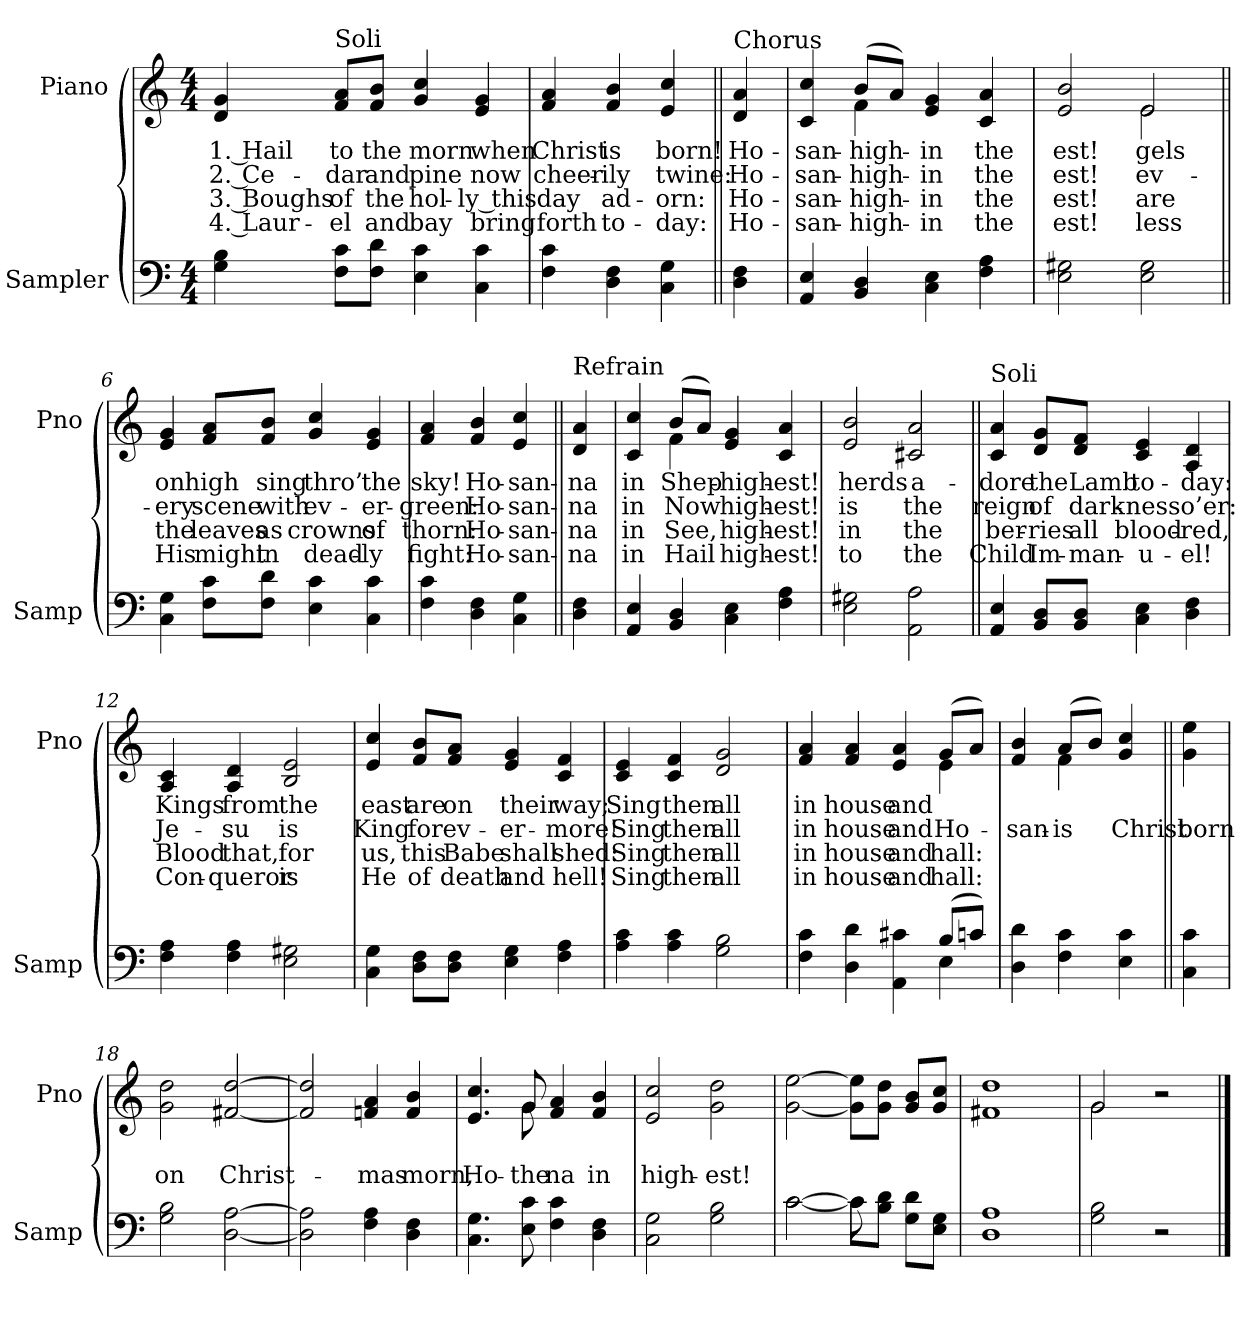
**kern	**kern	**text	**text	**text	**text
*part2	*part1	*part1	*part1	*part1	*part1
*staff2	*staff1	*staff1	*staff1	*staff1	*staff1
*I"Sampler	*I"Piano	*	*	*	*
*I'Samp	*I'Pno	*	*	*	*
*clefF4	*clefG2	*	*	*	*
*M4/4	*M4/4	*	*	*	*
=1	=1	=1	=1	=1	=1
4G 4B	4d 4g	1. Hail	2. Ce-	3. Boughs	4. Laur-
!	!LO:TX:t=Soli	!	!	!	!
8F\ 8c\L	8f/ 8a/L	to	-dar	of	-el
8F\ 8d\J	8f/ 8b/J	the	and	the	and
4E 4c	4g 4cc	morn	pine	hol-	bay
4C 4c	4e 4g	when	now	-ly this	bring
=2	=2	=2	=2	=2	=2
4F 4c	4f 4a	Christ	cheer-	day	forth
4D 4F	4f 4b	is	-ily	ad-	to-
4C 4G	4e 4cc	born!	twine:	-orn:	-day:
=3||	=3||	=3||	=3||	=3||	=3||
!	!LO:TX:t=Chorus	!	!	!	!
4D 4F	4d 4a	Ho-	Ho-	Ho-	Ho-
=4	=4	=4	=4	=4	=4
*	*^	*	*	*	*
4AA 4E	4c 4cc	4ryy	-san-	-san-	-san-	-san-
4BB 4D	(8b/L	4f	high-	high-	high-	high-
.	8a/J)	.	.	.	.	.
4C 4E	4e 4g	2ryy	in	in	in	in
4F 4A	4c 4a	.	the	the	the	the
=5	=5	=5	=5	=5	=5	=5
2E 2G#X	2e 2b	2ryy	-est!	-est!	-est!	-est!
2E 2G#	2e/	2e	-gels	ev-	are	-less
=6||	=6||	=6||	=6||	=6||	=6||	=6||
!	!LO:TX:t=Soli	!	!	!	!	!
*	*v	*v	*	*	*	*
4C 4G	4e 4g	on	-ery	the	His
8F\ 8c\L	8f/ 8a/L	high	scene	leaves	might
8F\ 8d\J	8f/ 8b/J	sing	with	as	in
4E 4c	4g 4cc	thro’	ev-	crowns	dead-
4C 4c	4e 4g	the	-er-	of	-ly
=7	=7	=7	=7	=7	=7
4F 4c	4f 4a	sky!	-green:	thorn:	fight:
4D 4F	4f 4b	Ho-	Ho-	Ho-	Ho-
4C 4G	4e 4cc	-san-	-san-	-san-	-san-
=8||	=8||	=8||	=8||	=8||	=8||
!	!LO:TX:t=Refrain	!	!	!	!
4D 4F	4d 4a	-na	-na	-na	-na
=9	=9	=9	=9	=9	=9
*	*^	*	*	*	*
4AA 4E	4c 4cc	4ryy	in	in	in	in
4BB 4D	(8b/L	4f	Shep-	Now	See,	Hail
.	8a/J)	.	.	.	.	.
4C 4E	4e 4g	2ryy	high-	high-	high-	high-
4F 4A	4c 4a	.	-est!	-est!	-est!	-est!
*	*v	*v	*	*	*	*
=10	=10	=10	=10	=10	=10
2E 2G#X	2e 2b	-herds	is	in	to
2AA 2A	2c#X 2a	a-	the	the	the
=11||	=11||	=11||	=11||	=11||	=11||
!	!LO:TX:t=Soli	!	!	!	!
4AA 4E	4c 4a	-dore	reign	ber-	Child
8BB/ 8D/L	8d/ 8g/L	the	of	-ries	Im-
8BB/ 8D/J	8d/ 8f/J	Lamb	dark-	all	-man-
4C 4E	4c 4e	to-	-ness	blood-	-u-
4D 4F	4A 4d	-day:	o’er:	-red,	-el!
=12	=12	=12	=12	=12	=12
4F 4A	4A 4c	Kings	Je-	Blood	Con-
4F 4A	4A 4d	from	-su	that,	-queror
2E 2G#X	2B 2e	the	is	for	is
=13	=13	=13	=13	=13	=13
4C 4G	4e 4cc	east	King	us,	He
8D\ 8F\L	8f/ 8b/L	are	for	this	of
8D\ 8F\J	8f/ 8a/J	on	ev-	Babe	death
4E 4G	4e 4g	their	-er-	shall	and
4F 4A	4c 4f	way;	-more!	shed:	hell!
=14	=14	=14	=14	=14	=14
4A 4c	4c 4e	Sing	Sing	Sing	Sing
4A 4c	4c 4f	then	then	then	then
2G 2B	2d 2g	all	all	all	all
=15	=15	=15	=15	=15	=15
*^	*^	*	*	*	*
4F 4c	2.ryy	4f 4a	2.ryy	in	in	in	in
4D 4d	.	4f 4a	.	house	house	house	house
4AA 4c#X	.	4e 4a	.	and	and	and	and
(8B/L	4E	(8g/L	4e	.	Ho-	hall:	hall:
8cn/J)	.	8a/J)	.	.	.	.	.
*v	*v	*	*	*	*	*	*
=16	=16	=16	=16	=16	=16	=16
4D 4d	4f 4b	4ryy	.	-san-	.	.
4F 4c	(8a/L	4f	.	is	.	.
.	8b/J)	.	.	.	.	.
4E 4c	4g 4cc	4ryy	.	Christ	.	.
=17||	=17||	=17||	=17||	=17||	=17||	=17||
!	!LO:TX:t=Refrain	!	!	!	!	!
*	*v	*v	*	*	*	*
4C 4c	4g 4ee	.	born	.	.
=18	=18	=18	=18	=18	=18
2G 2B	2g 2dd	.	on	.	.
[2D [2A	[2f#X [2dd	.	Christ-	.	.
=19	=19	=19	=19	=19	=19
2D] 2A]	2f#] 2dd]	.	.	.	.
4F 4A	4fn 4a	.	-mas	.	.
4D 4F	4f 4b	.	morn,	.	.
=20	=20	=20	=20	=20	=20
*	*^	*	*	*	*
4.C 4.G	4.e 4.cc	4.ryy	.	Ho-	.	.
8E 8c	8g/	8g	.	the	.	.
4F 4c	4f 4a	2ryy	.	-na	.	.
4D 4F	4f 4b	.	.	in	.	.
*	*v	*v	*	*	*	*
=21	=21	=21	=21	=21	=21
2C 2G	2e 2cc	.	high-	.	.
2G 2B	2g 2dd	.	-est!	.	.
=22	=22	=22	=22	=22	=22
*^	*	*	*	*	*
[2c\	[2c	[2g [2ee	.	.	.	.
8c\L]	8c]	8g]\ 8ee]\L	.	.	.	.
8B\ 8d\J	4.ryy	8g\ 8dd\J	.	.	.	.
8G\ 8d\L	.	8g/ 8b/L	.	.	.	.
8E\ 8G\J	.	8g/ 8cc/J	.	.	.	.
*v	*v	*	*	*	*	*
=23	=23	=23	=23	=23	=23
1D 1A	1f#X 1dd	.	.	.	.
=24	=24	=24	=24	=24	=24
*	*^	*	*	*	*
2G 2B	2g/	2g	.	.	.	.
2r	2r	2ryy	.	.	.	.
*	*v	*v	*	*	*	*
==	==	==	==	==	==
*-	*-	*-	*-	*-	*-
